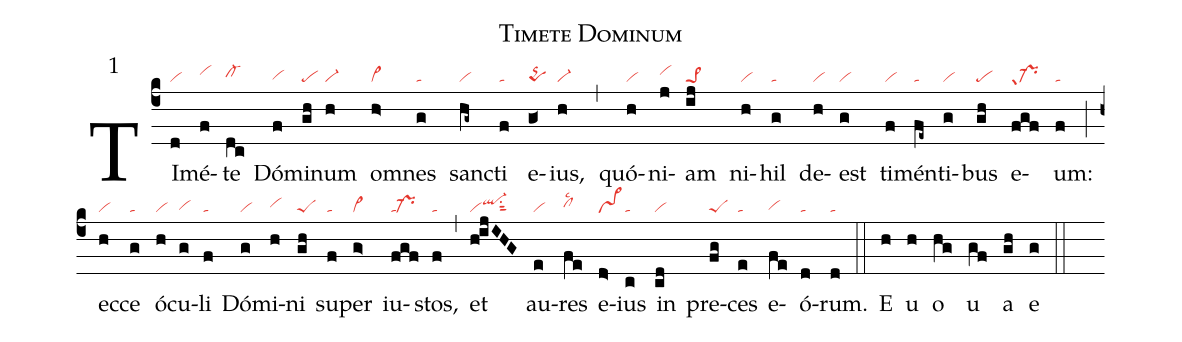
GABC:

name: Timete Dominum;
mode: 1;
nabc-lines: 1;
%%
(c4)
TI(d|vi)mé(f|vihi)te(dc|cl-hh) Dó(f|vihg)mi(gh|pe)num(h|vi-) om(h>|vi>)nes(g|ta) san(hg~|vi)cti(f|ta) e(g<|pqS)ius,(h|vi-) (,)
quó(h|vi)ni(j|vihi)am(ij|pe>1) ni(h|vi)hil(g|ta) de(h|vi)est(g|vi) ti(f|vi)mén(fe~|ta)ti(g|vi)bus(gh|pe) e(fgf|grpr-)um:(f|ta) (;)
ec(h|vi)ce(g|ta) ó(h|vi)cu(g|vihg)li(f|ta) Dó(g|vi)mi(h|vihh)ni(gh|peS) su(f|ta)per(g>|vi>) iu(fgf|tapr-)stos,(f|ta) (,)
et(h!ijIHG|viql-hisu1sut2) au(e|vi)res(fe|clhhlsc2) e(d>|vs>)ius(c|ta) in(cd|vi) pre(fg|peS)ces(e|ta) e(fe|vihg)ó(d|ta)rum.(d|ta) (::)
E(h) u(h) o(hg) u(gf) a(gh) e(g) (::)
